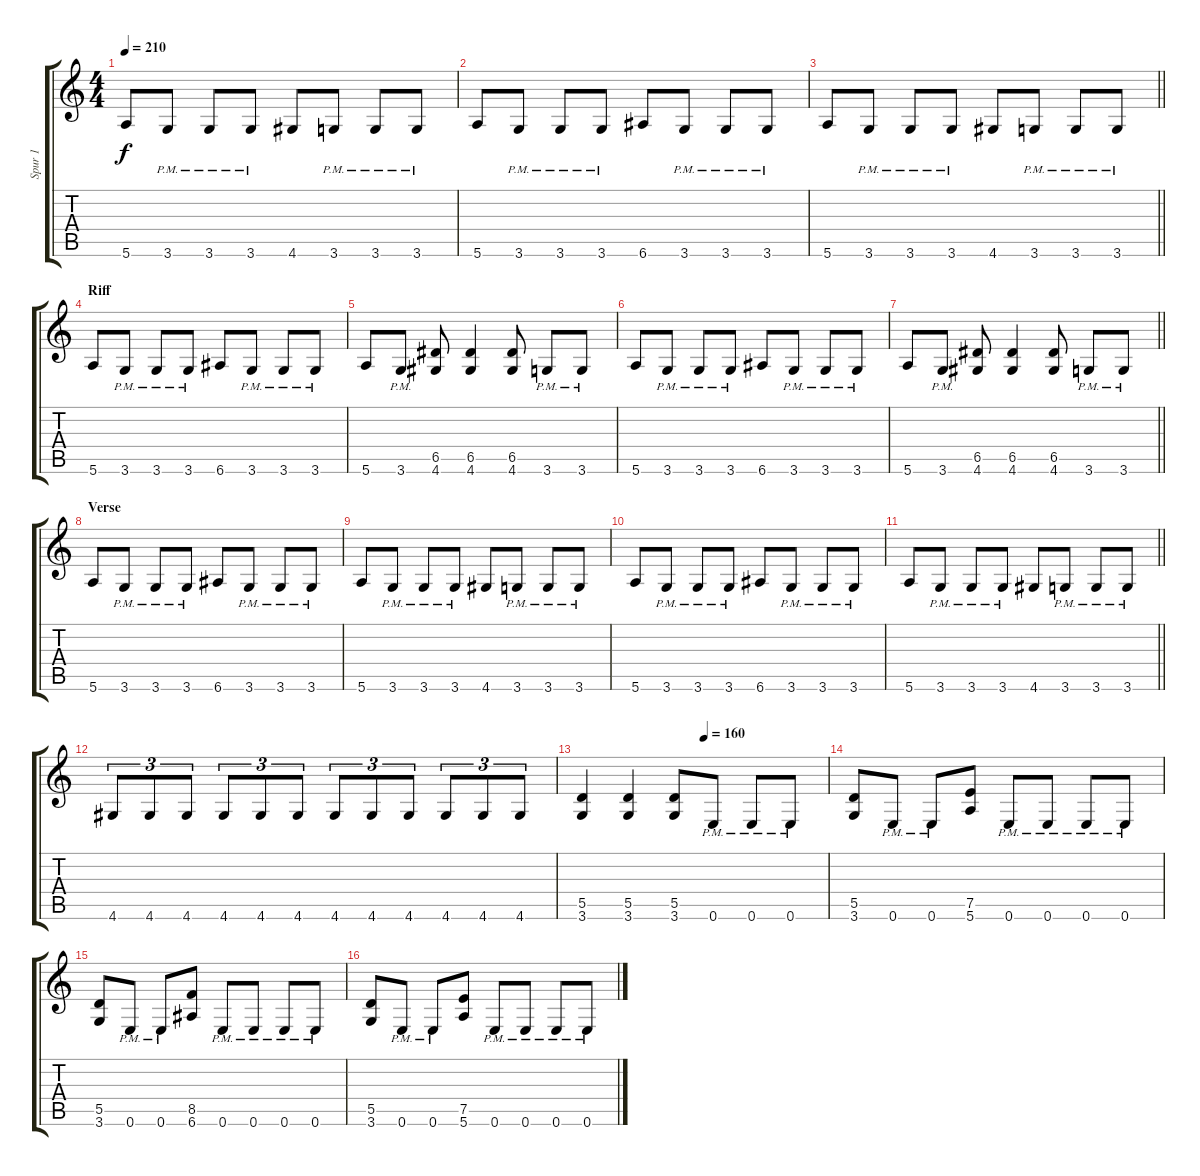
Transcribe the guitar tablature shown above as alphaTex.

\track ("Spur 1" "Spur 1") {instrument distortionguitar}
\staff {score tabs}
\tuning (E4 B3 G3 D3 A2 E2) {hide}
\ts (4 4)
\tempo 210
\clef g2
\ks c
5.6.8{dy f} 3.6{pm}.8 3.6{pm}.8 3.6{pm}.8 4.6.8 3.6{pm}.8 3.6{pm}.8 3.6{pm}.8 |
5.6.8 3.6{pm}.8 3.6{pm}.8 3.6{pm}.8 6.6.8 3.6{pm}.8 3.6{pm}.8 3.6{pm}.8 |
\barLineRight lightlight
5.6.8 3.6{pm}.8 3.6{pm}.8 3.6{pm}.8 4.6.8 3.6{pm}.8 3.6{pm}.8 3.6{pm}.8 |
\section ("" "Riff")
5.6.8 3.6{pm}.8 3.6{pm}.8 3.6{pm}.8 6.6.8 3.6{pm}.8 3.6{pm}.8 3.6{pm}.8 |
5.6.8 3.6{pm}.8 (6.5 4.6).8 (6.5 4.6).4 (6.5 4.6).8 3.6{pm}.8 3.6{pm}.8 |
5.6.8 3.6{pm}.8 3.6{pm}.8 3.6{pm}.8 6.6.8 3.6{pm}.8 3.6{pm}.8 3.6{pm}.8 |
\barLineRight lightlight
5.6.8 3.6{pm}.8 (6.5 4.6).8 (6.5 4.6).4 (6.5 4.6).8 3.6{pm}.8 3.6{pm}.8 |
\section ("" "Verse")
5.6.8 3.6{pm}.8 3.6{pm}.8 3.6{pm}.8 6.6.8 3.6{pm}.8 3.6{pm}.8 3.6{pm}.8 |
5.6.8 3.6{pm}.8 3.6{pm}.8 3.6{pm}.8 4.6.8 3.6{pm}.8 3.6{pm}.8 3.6{pm}.8 |
5.6.8 3.6{pm}.8 3.6{pm}.8 3.6{pm}.8 6.6.8 3.6{pm}.8 3.6{pm}.8 3.6{pm}.8 |
\barLineRight lightlight
5.6.8 3.6{pm}.8 3.6{pm}.8 3.6{pm}.8 4.6.8 3.6{pm}.8 3.6{pm}.8 3.6{pm}.8 |
4.6.8{tu (3 2)} 4.6.8{tu (3 2)} 4.6.8{tu (3 2)} 4.6.8{tu (3 2)} 4.6.8{tu (3 2)} 4.6.8{tu (3 2)} 4.6.8{tu (3 2)} 4.6.8{tu (3 2)} 4.6.8{tu (3 2)} 4.6.8{tu (3 2)} 4.6.8{tu (3 2)} 4.6.8{tu (3 2)} |
\tempo (160 0.5)
(5.5 3.6).4 (5.5 3.6).4 (5.5 3.6).8 0.6{pm}.8 0.6{pm}.8 0.6{pm}.8 |
(5.5 3.6).8 0.6{pm}.8 0.6{pm}.8 (7.5 5.6).8 0.6{pm}.8 0.6{pm}.8 0.6{pm}.8 0.6{pm}.8 |
(5.5 3.6).8 0.6{pm}.8 0.6{pm}.8 (8.5 6.6).8 0.6{pm}.8 0.6{pm}.8 0.6{pm}.8 0.6{pm}.8 |
(5.5 3.6).8 0.6{pm}.8 0.6{pm}.8 (7.5 5.6).8 0.6{pm}.8 0.6{pm}.8 0.6{pm}.8 0.6{pm}.8
